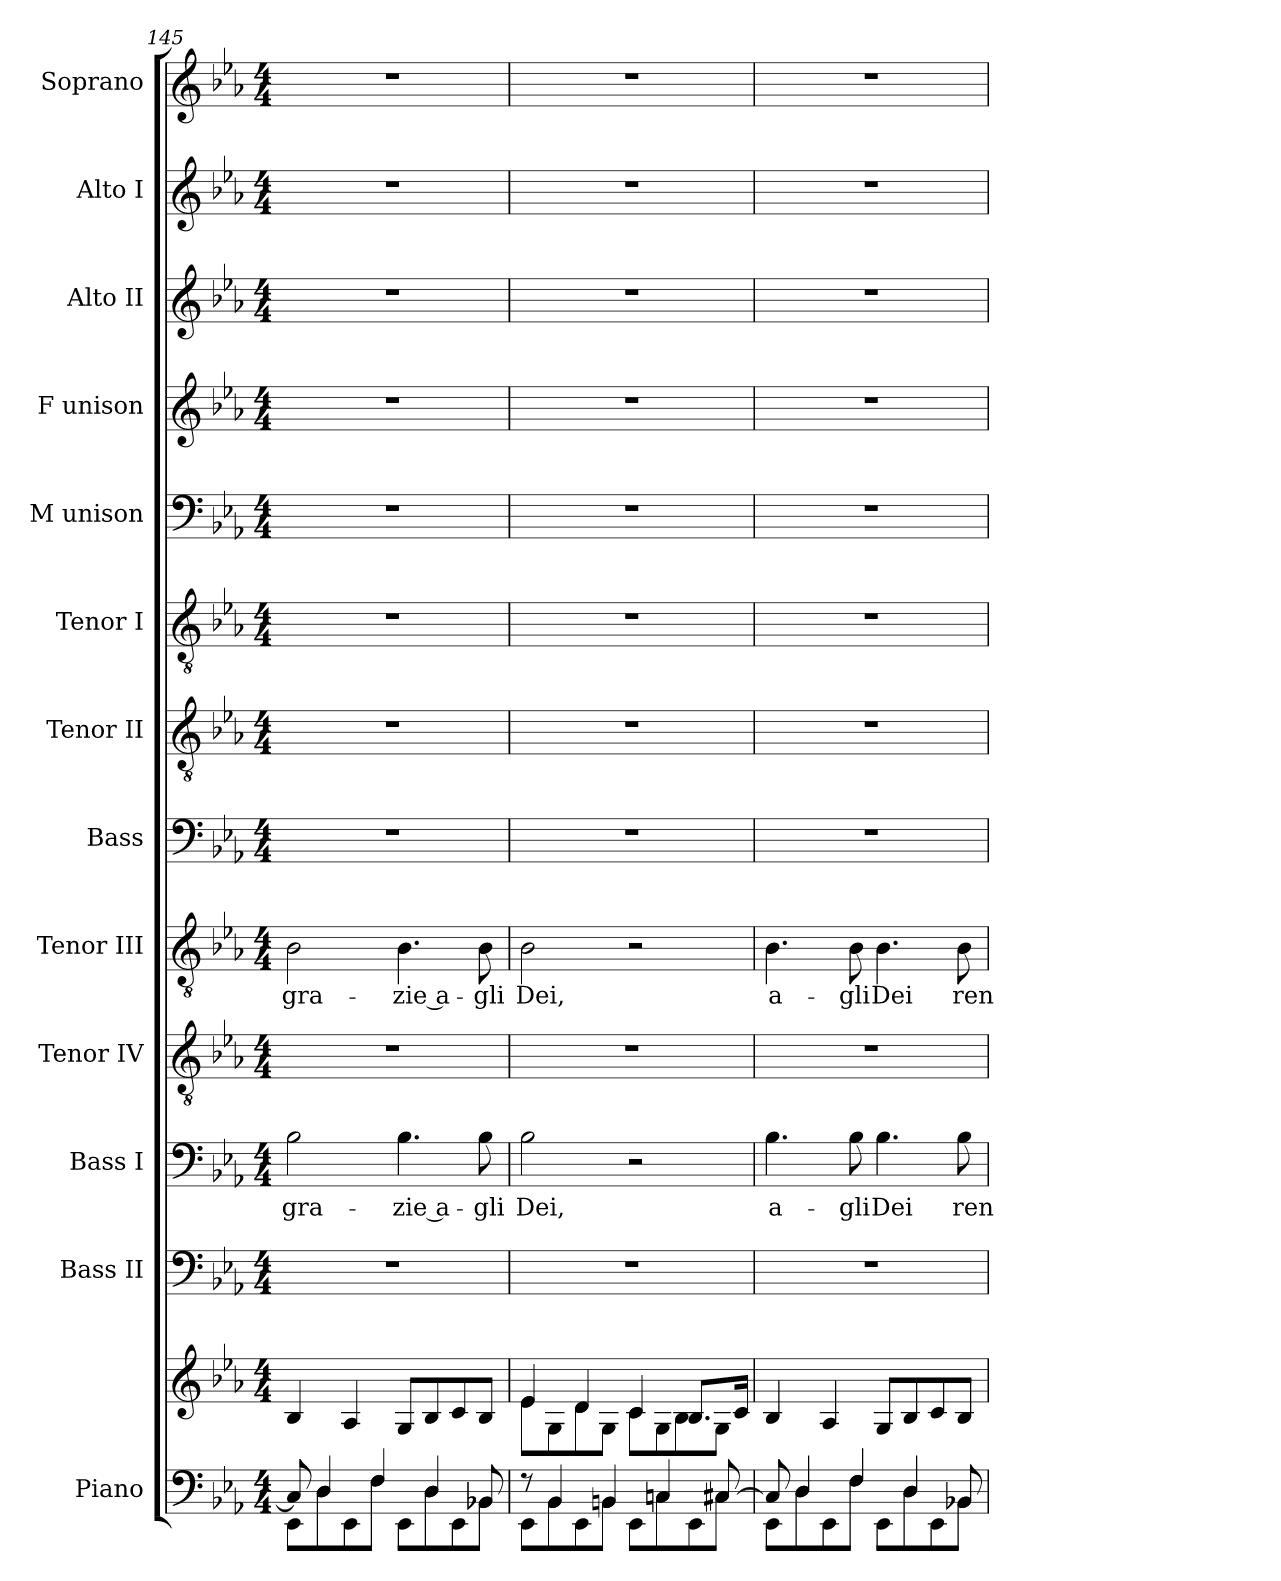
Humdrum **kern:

**kern	**kern	**kern	**kern	**text	**kern	**kern	**text	**kern	**kern	**kern	**kern	**kern	**kern	**kern	**kern
*part13	*part13	*part12	*part11	*part11	*part10	*part9	*part9	*part8	*part7	*part6	*part5	*part4	*part3	*part2	*part1
*staff14	*staff13	*staff12	*staff11	*staff11	*staff10	*staff9	*staff9	*staff8	*staff7	*staff6	*staff5	*staff4	*staff3	*staff2	*staff1
*I"Piano	*	*I"Bass II	*I"Bass I	*	*I"Tenor IV	*I"Tenor III	*	*I"Bass	*I"Tenor II	*I"Tenor I	*I"M unison	*I"F unison	*I"Alto II	*I"Alto I	*I"Soprano
*	*	*I'B.II	*I'B.I	*	*I'T.IV	*I'T.III	*	*I'B.	*I'T.II	*I'T.I	*I'M.u.	*I'F.u.	*I'A.II	*I'A.I	*I'S.
!!LO:LB:g=z
*clefF4	*clefG2	*clefF4	*clefF4	*	*clefGv2	*clefGv2	*	*clefF4	*clefGv2	*clefGv2	*clefF4	*clefG2	*clefG2	*clefG2	*clefG2
*k[b-e-a-]	*k[b-e-a-]	*k[b-e-a-]	*k[b-e-a-]	*	*k[b-e-a-]	*k[b-e-a-]	*	*k[b-e-a-]	*k[b-e-a-]	*k[b-e-a-]	*k[b-e-a-]	*k[b-e-a-]	*k[b-e-a-]	*k[b-e-a-]	*k[b-e-a-]
*M4/4	*M4/4	*M4/4	*M4/4	*	*M4/4	*M4/4	*	*M4/4	*M4/4	*M4/4	*M4/4	*M4/4	*M4/4	*M4/4	*M4/4
=145	=145	=145	=145	=145	=145	=145	=145	=145	=145	=145	=145	=145	=145	=145	=145
*^	*	*	*	*	*	*	*	*	*	*	*	*	*	*	*
!	!	!	!	!	!LO:LY:b	!	!	!LO:LY:b	!	!	!	!	!	!	!	!
8C#/]	8EE-\L	4B-/	1r	2B-\	gra-	1r	2B-\	gra-	1r	1r	1r	1r	1r	1r	1r	1r
4D/	8D\	.	.	.	.	.	.	.	.	.	.	.	.	.	.	.
.	8EE-\	4A-/	.	.	.	.	.	.	.	.	.	.	.	.	.	.
4F/	8F\J	.	.	.	.	.	.	.	.	.	.	.	.	.	.	.
!	!	!	!	!	!LO:LY:b	!	!	!LO:LY:b	!	!	!	!	!	!	!	!
.	8EE-\L	8G/L	.	4.B-\	zie a-	.	4.B-\	zie a-	.	.	.	.	.	.	.	.
4D/	8D\	8B-/	.	.	.	.	.	.	.	.	.	.	.	.	.	.
.	8EE-\	8c/	.	.	.	.	.	.	.	.	.	.	.	.	.	.
!	!	!	!	!	!LO:LY:b	!	!	!LO:LY:b	!	!	!	!	!	!	!	!
8BB-X/	8BB-X\J	8B-/J	.	8B-\	-gli	.	8B-\	-gli	.	.	.	.	.	.	.	.
=146	=146	=146	=146	=146	=146	=146	=146	=146	=146	=146	=146	=146	=146	=146	=146	=146
*	*	*^	*	*	*	*	*	*	*	*	*	*	*	*	*	*
!	!	!	!	!	!	!LO:LY:b	!	!	!LO:LY:b	!	!	!	!	!	!	!	!
8r	8EE-\L	4e-/	8e-\L	1r	2B-\	Dei,	1r	2B-\	Dei,	1r	1r	1r	1r	1r	1r	1r	1r
4BB-/	8BB-\	.	8G\	.	.	.	.	.	.	.	.	.	.	.	.	.	.
.	8EE-\	4d/	8d\	.	.	.	.	.	.	.	.	.	.	.	.	.	.
4BBn/	8BB\J	.	8G\J	.	.	.	.	.	.	.	.	.	.	.	.	.	.
.	8EE-\L	4c/	8c\L	.	2r	.	.	2r	.	.	.	.	.	.	.	.	.
4Cn/	8Cn\	.	8G\	.	.	.	.	.	.	.	.	.	.	.	.	.	.
.	8EE-\	8.B-/L	8B-\	.	.	.	.	.	.	.	.	.	.	.	.	.	.
[8C#X/	8C#\J	.	8G\J	.	.	.	.	.	.	.	.	.	.	.	.	.	.
.	.	16c/Jk	.	.	.	.	.	.	.	.	.	.	.	.	.	.	.
*	*	*v	*v	*	*	*	*	*	*	*	*	*	*	*	*	*	*
=147	=147	=147	=147	=147	=147	=147	=147	=147	=147	=147	=147	=147	=147	=147	=147	=147
!	!	!	!	!	!LO:LY:b	!	!	!LO:LY:b	!	!	!	!	!	!	!	!
8C#/]	8EE-\L	4B-/	1r	4.B-\	a-	1r	4.B-\	a-	1r	1r	1r	1r	1r	1r	1r	1r
4D/	8D\	.	.	.	.	.	.	.	.	.	.	.	.	.	.	.
.	8EE-\	4A-/	.	.	.	.	.	.	.	.	.	.	.	.	.	.
!	!	!	!	!	!LO:LY:b	!	!	!LO:LY:b	!	!	!	!	!	!	!	!
4F/	8F\J	.	.	8B-\	-gli	.	8B-\	-gli	.	.	.	.	.	.	.	.
!	!	!	!	!	!LO:LY:b	!	!	!LO:LY:b	!	!	!	!	!	!	!	!
.	8EE-\L	8G/L	.	4.B-\	Dei	.	4.B-\	Dei	.	.	.	.	.	.	.	.
4D/	8D\	8B-/	.	.	.	.	.	.	.	.	.	.	.	.	.	.
.	8EE-\	8c/	.	.	.	.	.	.	.	.	.	.	.	.	.	.
!	!	!	!	!	!LO:LY:b	!	!	!LO:LY:b	!	!	!	!	!	!	!	!
8BB-X/	8BB-X\J	8B-/J	.	8B-\	ren-	.	8B-\	ren-	.	.	.	.	.	.	.	.
*v	*v	*	*	*	*	*	*	*	*	*	*	*	*	*	*	*
=	=	=	=	=	=	=	=	=	=	=	=	=	=	=	=
*-	*-	*-	*-	*-	*-	*-	*-	*-	*-	*-	*-	*-	*-	*-	*-
